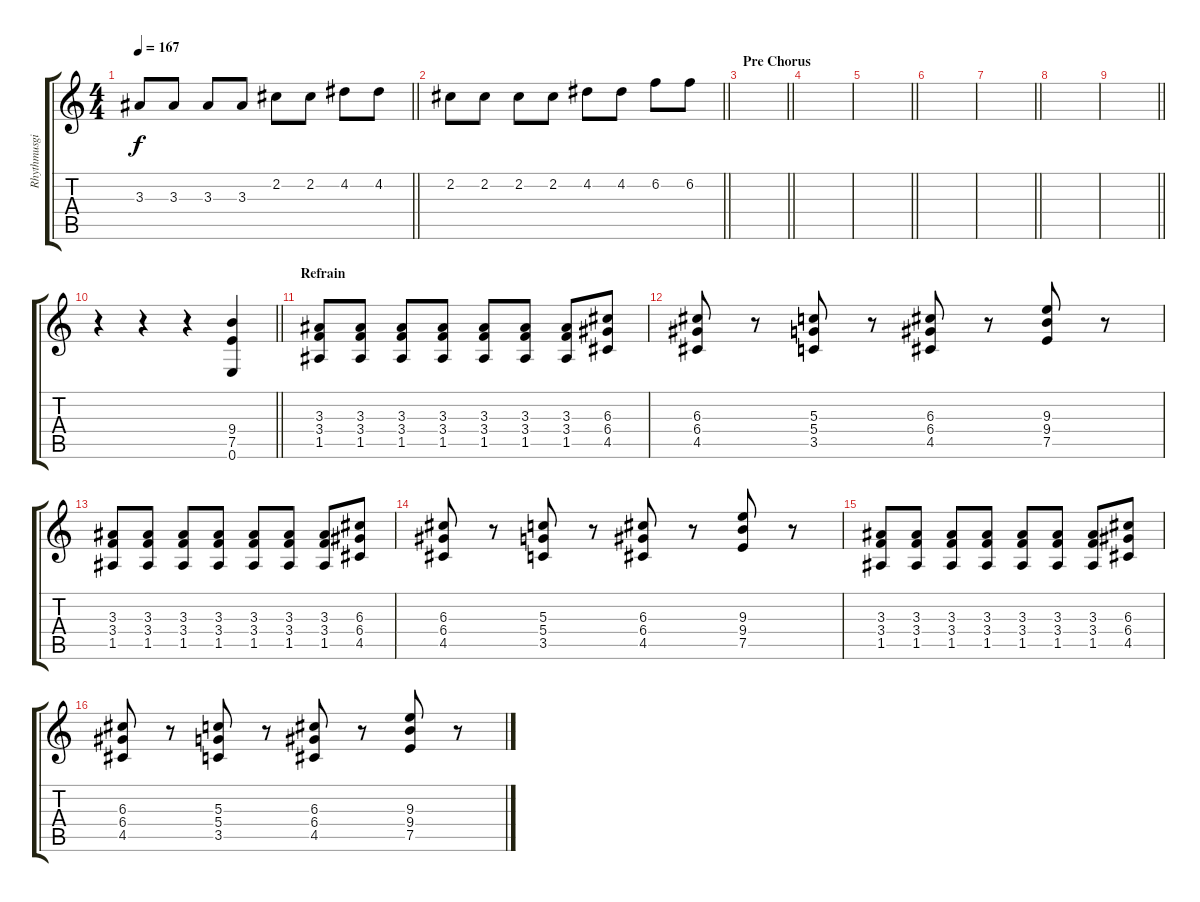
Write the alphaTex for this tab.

\track ("Rhythmusgitarre" "Rhythmusgi") {instrument distortionguitar}
\staff {score tabs}
\tuning (E4 B3 G3 D3 A2 E2) {hide}
\ts (4 4)
\tempo 167
\clef g2
\barLineRight lightlight
\ks c
3.3.8{dy f} 3.3.8 3.3.8 3.3.8 2.2.8 2.2.8 4.2.8 4.2.8 |
\barLineRight lightlight
2.2.8 2.2.8 2.2.8 2.2.8 4.2.8 4.2.8 6.2.8 6.2.8 |
\section ("" "Pre Chorus")
\barLineRight lightlight
|
|
\barLineRight lightlight
|
|
\barLineRight lightlight
|
|
\barLineRight lightlight
|
\barLineRight lightlight
r.4{instrument distortionguitar} r.4 r.4 (9.4 7.5 0.6).4 |
\section ("" "Refrain")
(3.3 3.4 1.5).8 (3.3 3.4 1.5).8 (3.3 3.4 1.5).8 (3.3 3.4 1.5).8 (3.3 3.4 1.5).8 (3.3 3.4 1.5).8 (3.3 3.4 1.5).8 (6.3 6.4 4.5).8 |
(6.3 6.4 4.5).8 r.8 (5.3 5.4 3.5).8 r.8 (6.3 6.4 4.5).8 r.8 (9.3 9.4 7.5).8 r.8 |
(3.3 3.4 1.5).8 (3.3 3.4 1.5).8 (3.3 3.4 1.5).8 (3.3 3.4 1.5).8 (3.3 3.4 1.5).8 (3.3 3.4 1.5).8 (3.3 3.4 1.5).8 (6.3 6.4 4.5).8 |
(6.3 6.4 4.5).8 r.8 (5.3 5.4 3.5).8 r.8 (6.3 6.4 4.5).8 r.8 (9.3 9.4 7.5).8 r.8 |
(3.3 3.4 1.5).8 (3.3 3.4 1.5).8 (3.3 3.4 1.5).8 (3.3 3.4 1.5).8 (3.3 3.4 1.5).8 (3.3 3.4 1.5).8 (3.3 3.4 1.5).8 (6.3 6.4 4.5).8 |
(6.3 6.4 4.5).8 r.8 (5.3 5.4 3.5).8 r.8 (6.3 6.4 4.5).8 r.8 (9.3 9.4 7.5).8 r.8
